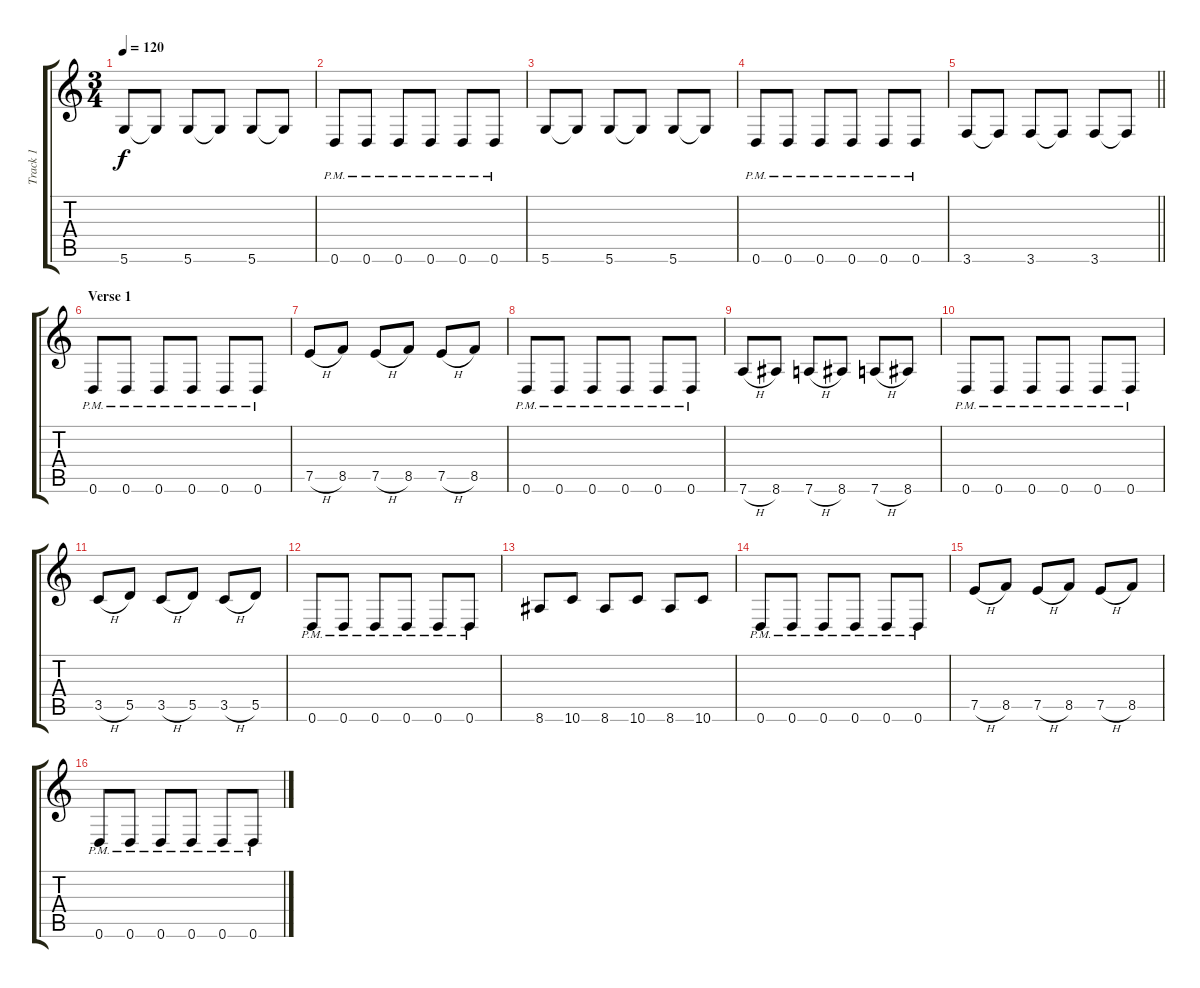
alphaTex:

\track ("Track 1" "Track 1") {instrument distortionguitar}
\staff {score tabs}
\tuning (E4 B3 G3 D3 A2 D2) {hide}
\ts (3 4)
\tempo 120
\clef g2
\ks c
5.6.8{dy f} 5.6{t}.8 5.6.8 5.6{t}.8 5.6.8 5.6{t}.8 |
0.6{pm}.8 0.6{pm}.8 0.6{pm}.8 0.6{pm}.8 0.6{pm}.8 0.6{pm}.8 |
5.6.8 5.6{t}.8 5.6.8 5.6{t}.8 5.6.8 5.6{t}.8 |
0.6{pm}.8 0.6{pm}.8 0.6{pm}.8 0.6{pm}.8 0.6{pm}.8 0.6{pm}.8 |
\barLineRight lightlight
3.6.8 3.6{t}.8 3.6.8 3.6{t}.8 3.6.8 3.6{t}.8 |
\section ("" "Verse 1")
0.6{pm}.8 0.6{pm}.8 0.6{pm}.8 0.6{pm}.8 0.6{pm}.8 0.6{pm}.8 |
7.5{h}.8 8.5.8 7.5{h}.8 8.5.8 7.5{h}.8 8.5.8 |
0.6{pm}.8 0.6{pm}.8 0.6{pm}.8 0.6{pm}.8 0.6{pm}.8 0.6{pm}.8 |
7.6{h}.8 8.6.8 7.6{h}.8 8.6.8 7.6{h}.8 8.6.8 |
0.6{pm}.8 0.6{pm}.8 0.6{pm}.8 0.6{pm}.8 0.6{pm}.8 0.6{pm}.8 |
3.5{h}.8 5.5.8 3.5{h}.8 5.5.8 3.5{h}.8 5.5.8 |
0.6{pm}.8 0.6{pm}.8 0.6{pm}.8 0.6{pm}.8 0.6{pm}.8 0.6{pm}.8 |
8.6.8 10.6.8 8.6.8 10.6.8 8.6.8 10.6.8 |
0.6{pm}.8 0.6{pm}.8 0.6{pm}.8 0.6{pm}.8 0.6{pm}.8 0.6{pm}.8 |
7.5{h}.8 8.5.8 7.5{h}.8 8.5.8 7.5{h}.8 8.5.8 |
0.6{pm}.8 0.6{pm}.8 0.6{pm}.8 0.6{pm}.8 0.6{pm}.8 0.6{pm}.8
